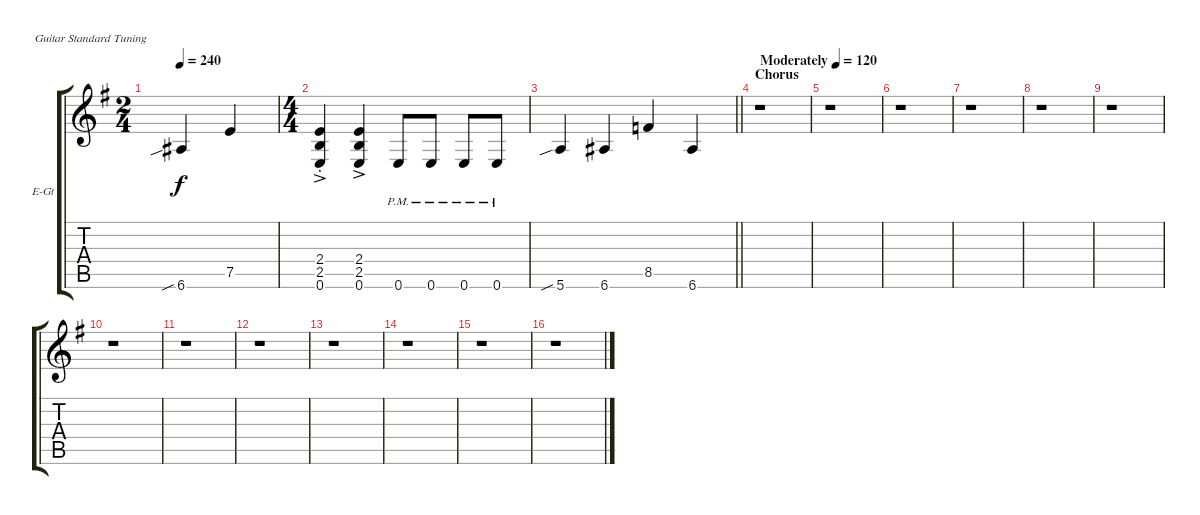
\defaultSystemsLayout 4
\bracketExtendMode groupsimilarinstruments
\firstSystemTrackNameOrientation horizontal
\otherSystemsTrackNameOrientation horizontal
\track ("Guitar 3" "E-Gt") {instrument distortionguitar}
\staff {score tabs}
\tuning (E4 B3 G3 D3 A2 E2)
\ts (2 4)
\tempo 240
\clef g2
\ks g
6.6{sib}.4{dy f} 7.5.4 |
\ts (4 4)
(0.6{ac st} 2.5{ac st} 2.4{ac st}).4 (0.6{ac} 2.5{ac} 2.4{ac}).4 0.6{pm}.8 0.6{pm}.8 0.6{pm}.8 0.6{pm}.8 |
\barLineRight lightlight
5.6{sib}.4 6.6.4 8.5.4 6.6.4 |
\section ("" "Chorus")
\tempo (120 "Moderately")
r.1 |
r.1 |
r.1 |
r.1 |
r.1 |
r.1 |
r.1 |
r.1 |
r.1 |
r.1 |
r.1 |
r.1 |
r.1
